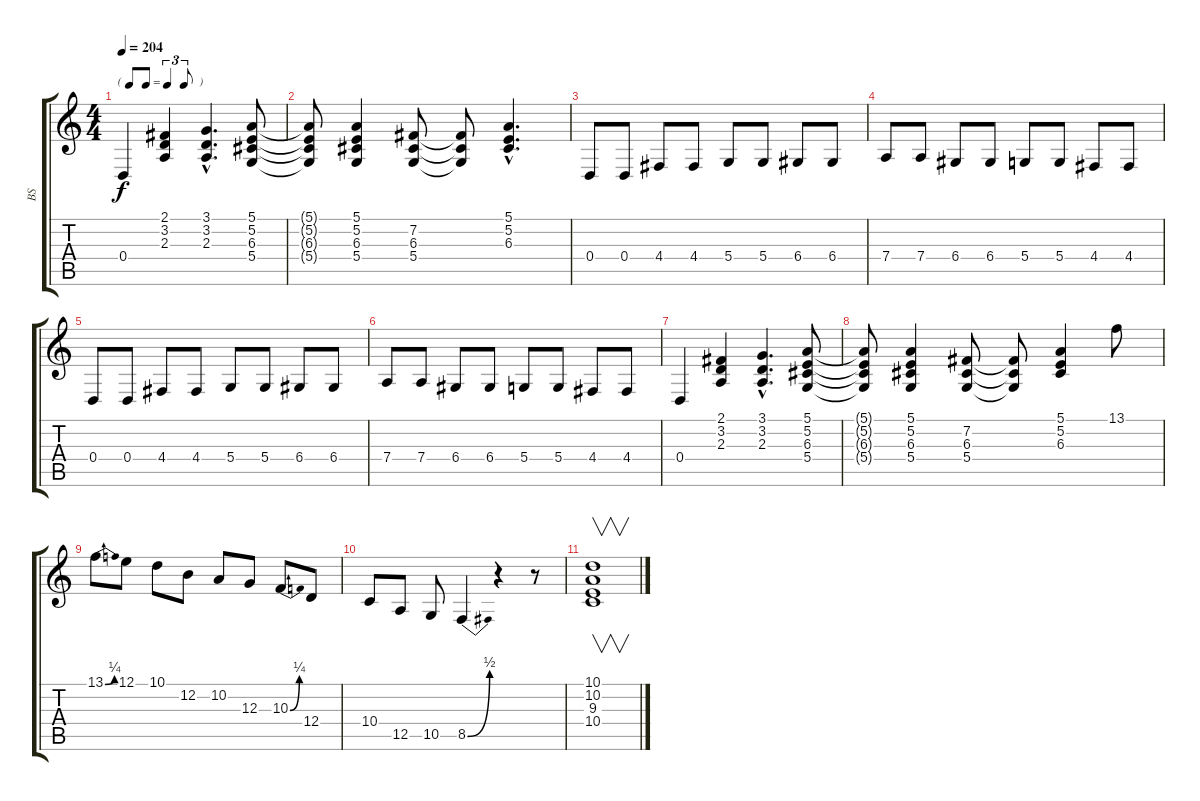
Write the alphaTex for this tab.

\track ("BS" "BS") {instrument lead8bassandlead}
\staff {score tabs}
\tuning (E4 B3 G3 D3 A2 E2) {hide}
\ts (4 4)
\tf triplet8th
\tempo 204
\clef g2
\ks c
0.4.4{dy f} (2.1 3.2 2.3).4 (3.1{hac} 3.2{hac} 2.3{hac}).4{d} (5.1 5.2 6.3 5.4).8 |
(5.1{t} 5.2{t} 6.3{t} 5.4{t}).8 (5.1 5.2 6.3 5.4).4 (7.2 6.3 5.4).8 (7.2{t} 6.3{t} 5.4{t}).8 (5.1{hac} 5.2{hac} 6.3{hac}).4{d} |
0.4.8 0.4.8 4.4.8 4.4.8 5.4.8 5.4.8 6.4.8 6.4.8 |
7.4.8 7.4.8 6.4.8 6.4.8 5.4.8 5.4.8 4.4.8 4.4.8 |
0.4.8 0.4.8 4.4.8 4.4.8 5.4.8 5.4.8 6.4.8 6.4.8 |
7.4.8 7.4.8 6.4.8 6.4.8 5.4.8 5.4.8 4.4.8 4.4.8 |
0.4.4 (2.1 3.2 2.3).4 (3.1{hac} 3.2{hac} 2.3{hac}).4{d} (5.1 5.2 6.3 5.4).8 |
(5.1{t} 5.2{t} 6.3{t} 5.4{t}).8 (5.1 5.2 6.3 5.4).4 (7.2 6.3 5.4).8 (7.2{t} 6.3{t} 5.4{t}).8 (5.1 5.2 6.3).4 13.1.8 |
13.1{be (bend 0 0 60 1)}.8 12.1.8 10.1.8 12.2.8 10.2.8 12.3.8 10.3{be (bend 0 0 60 1)}.8 12.4.8 |
10.4.8 12.5.8 10.5.8 8.5{be (bend 0 0 60 2)}.4 r.4 r.8 |
(10.1 10.2 9.3 10.4).1{v}
